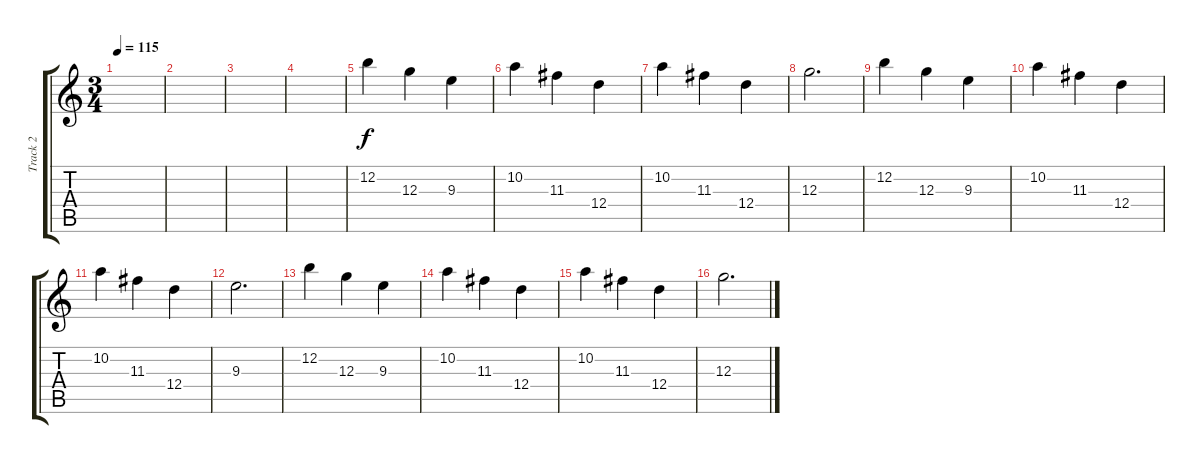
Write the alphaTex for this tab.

\track ("Track 2" "Track 2") {instrument electricguitarclean}
\staff {score tabs}
\tuning (E4 B3 G3 D3 A2 E2) {hide}
\ts (3 4)
\tempo 115
\clef g2
\ks c
|
|
|
|
12.2.4 12.3.4 9.3.4 |
10.2.4 11.3.4 12.4.4 |
10.2.4 11.3.4 12.4.4 |
12.3.2{d} |
12.2.4 12.3.4 9.3.4 |
10.2.4 11.3.4 12.4.4 |
10.2.4 11.3.4 12.4.4 |
9.3.2{d} |
12.2.4 12.3.4 9.3.4 |
10.2.4 11.3.4 12.4.4 |
10.2.4 11.3.4 12.4.4 |
12.3.2{d}
